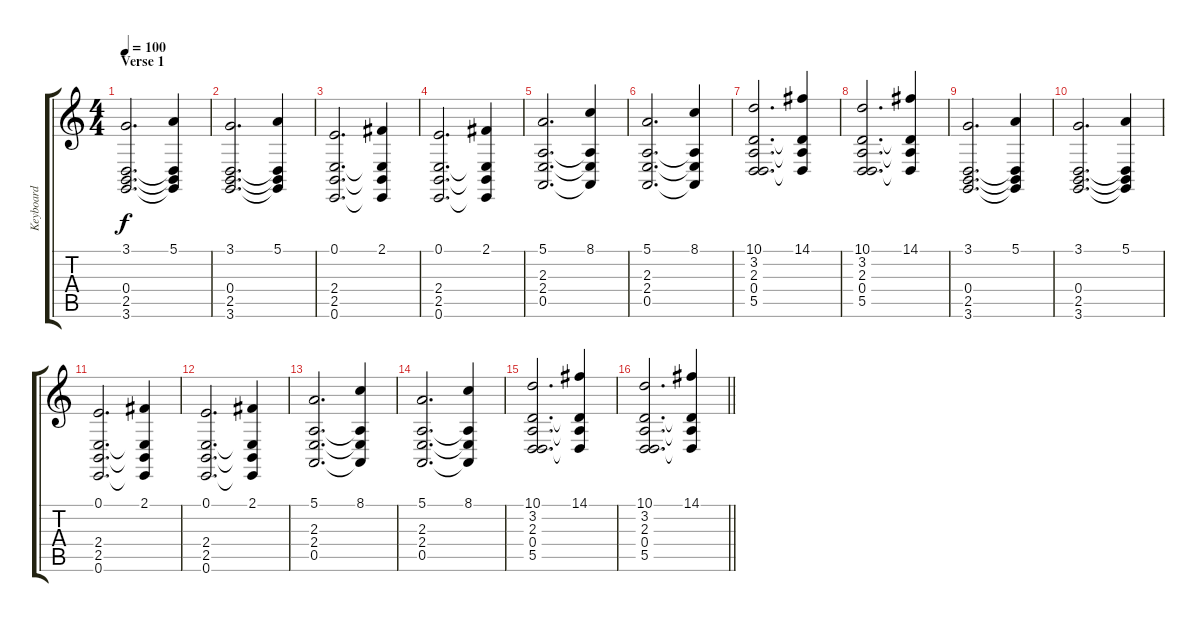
\track ("Keyboard" "Keyboard") {instrument stringensemble1}
\staff {score tabs}
\tuning (E4 B3 G3 D3 A2 E2) {hide}
\ts (4 4)
\section ("" "Verse 1")
\tempo 100
\clef g2
\ks c
(3.1 0.4 2.5 3.6).2{d dy f} (5.1 0.4{t} 2.5{t} 3.6{t}).4 |
(3.1 0.4 2.5 3.6).2{d} (5.1 0.4{t} 2.5{t} 3.6{t}).4 |
(0.1 2.4 2.5 0.6).2{d} (2.1 2.4{t} 2.5{t} 0.6{t}).4 |
(0.1 2.4 2.5 0.6).2{d} (2.1 2.4{t} 2.5{t} 0.6{t}).4 |
(5.1 2.3 2.4 0.5).2{d} (8.1 2.3{t} 2.4{t} 0.5{t}).4 |
(5.1 2.3 2.4 0.5).2{d} (8.1 2.3{t} 2.4{t} 0.5{t}).4 |
(10.1 3.2 2.3 0.4 5.5).2{d} (14.1 3.2{t} 2.3{t} 5.5{t}).4 |
(10.1 3.2 2.3 0.4 5.5).2{d} (14.1 3.2{t} 2.3{t} 5.5{t}).4 |
(3.1 0.4 2.5 3.6).2{d} (5.1 0.4{t} 2.5{t} 3.6{t}).4 |
(3.1 0.4 2.5 3.6).2{d} (5.1 0.4{t} 2.5{t} 3.6{t}).4 |
(0.1 2.4 2.5 0.6).2{d} (2.1 2.4{t} 2.5{t} 0.6{t}).4 |
(0.1 2.4 2.5 0.6).2{d} (2.1 2.4{t} 2.5{t} 0.6{t}).4 |
(5.1 2.3 2.4 0.5).2{d} (8.1 2.3{t} 2.4{t} 0.5{t}).4 |
(5.1 2.3 2.4 0.5).2{d} (8.1 2.3{t} 2.4{t} 0.5{t}).4 |
(10.1 3.2 2.3 0.4 5.5).2{d} (14.1 3.2{t} 2.3{t} 5.5{t}).4 |
\barLineRight lightlight
(10.1 3.2 2.3 0.4 5.5).2{d} (14.1 3.2{t} 2.3{t} 5.5{t}).4
